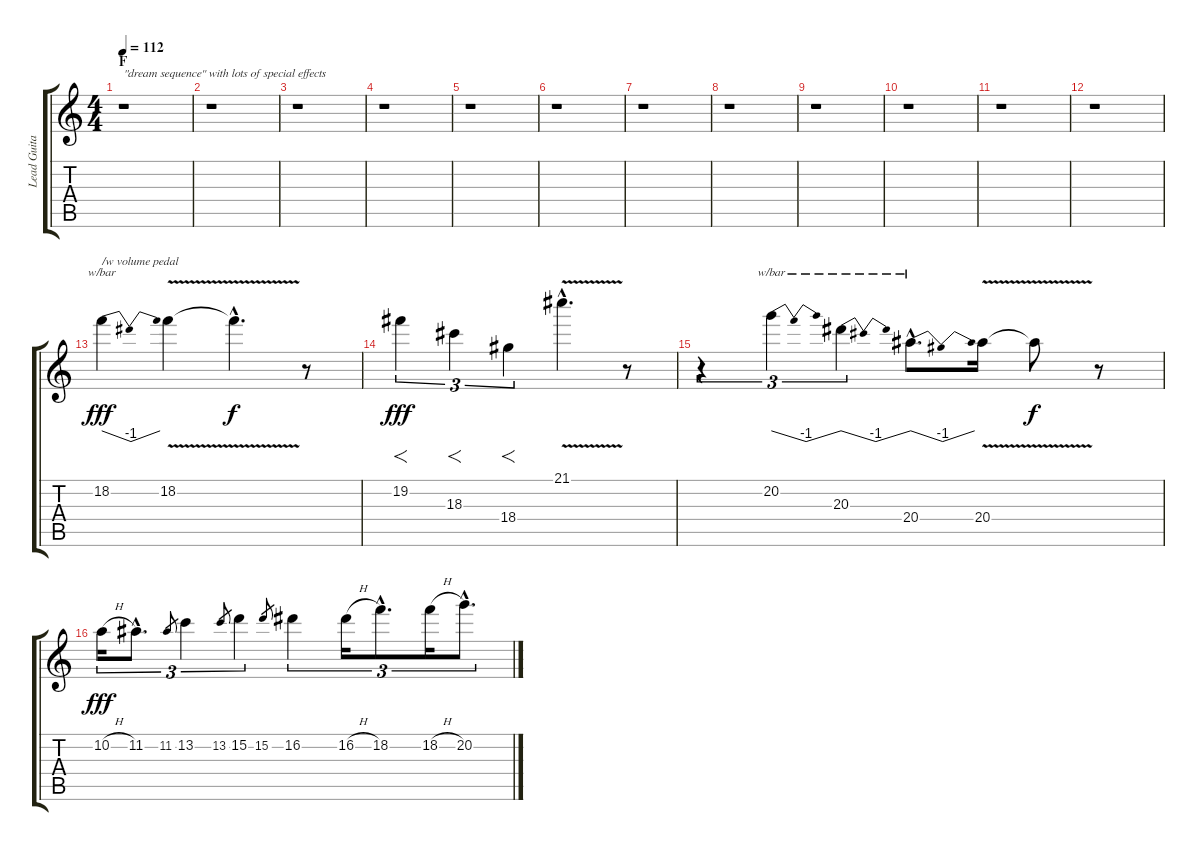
\track ("Lead Guitar 1" "Lead Guita") {instrument distortionguitar}
\staff {score tabs}
\tuning (E4 B3 G3 D3 A2 E2) {hide}
\ts (4 4)
\section ("" "F")
\tempo 112
\clef g2
\ks c
r.1{txt "\"dream sequence\" with lots of special effects " dy fff volume 0} |
r.1 |
r.1 |
r.1 |
r.1 |
r.1 |
r.1 |
r.1 |
r.1 |
r.1 |
r.1 |
r.1 |
18.2.4{tbe (dip default 0 0 30 -4 60 0) txt "/w volume pedal" volume 16} 18.2{v}.4 18.2{hac t}.4{d dy f} r.8 |
19.2.4{f tu (3 2) dy fff} 18.3.4{f tu (3 2)} 18.4.4{f tu (3 2)} 21.1{v hac}.4{d} r.8 |
r.4{tu (3 2)} 20.2.4{tu (3 2) tbe (dip default 0 0 30 -4 60 0)} 20.3.4{tu (3 2) tbe (dip default 0 0 30 -4 60 0)} 20.4{hac}.8{d tbe (dip default 0 0 30 -4 60 0)} 20.4{v}.16 20.4{t}.8{dy f} r.8 |
10.2{h}.16{tu (3 2) dy fff} 11.2{hac}.8{d tu (3 2)} 11.2.8{gr} 13.2.4{tu (3 2)} 13.2.8{gr} 15.2.4{tu (3 2)} 15.2.8{gr} 16.2.4{tu (3 2)} 16.2{h}.16{tu (3 2)} 18.2{hac}.8{d tu (3 2)} 18.2{h}.16{tu (3 2)} 20.2{hac}.8{d tu (3 2)}
